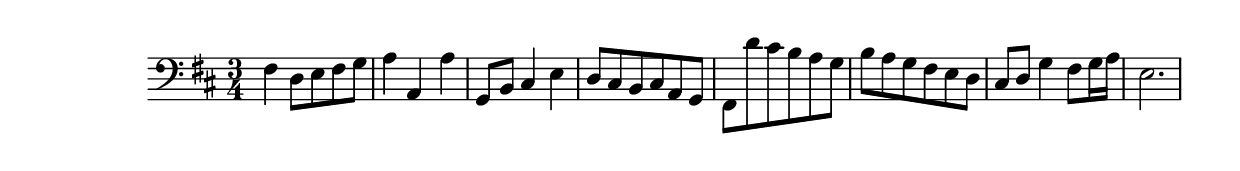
\version "2.19.49"
%{\header {
  title = "menuet II from cello suite # 2"
  composer = "J.S. Bach"
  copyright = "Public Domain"
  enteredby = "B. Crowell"
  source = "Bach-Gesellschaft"
}%}
\score{{\key d \major
    \time 3/4
    %{\tempo 4=170
    %}\clef bass
    \relative fis {
    fis4 d8 e fis g | a4 a, a' | g,8 b cis4 e | d8 cis b cis a g | fis d'' cis b a g | b a g fis e d | cis d g4 fis8 g16 a | e2.
}
}}